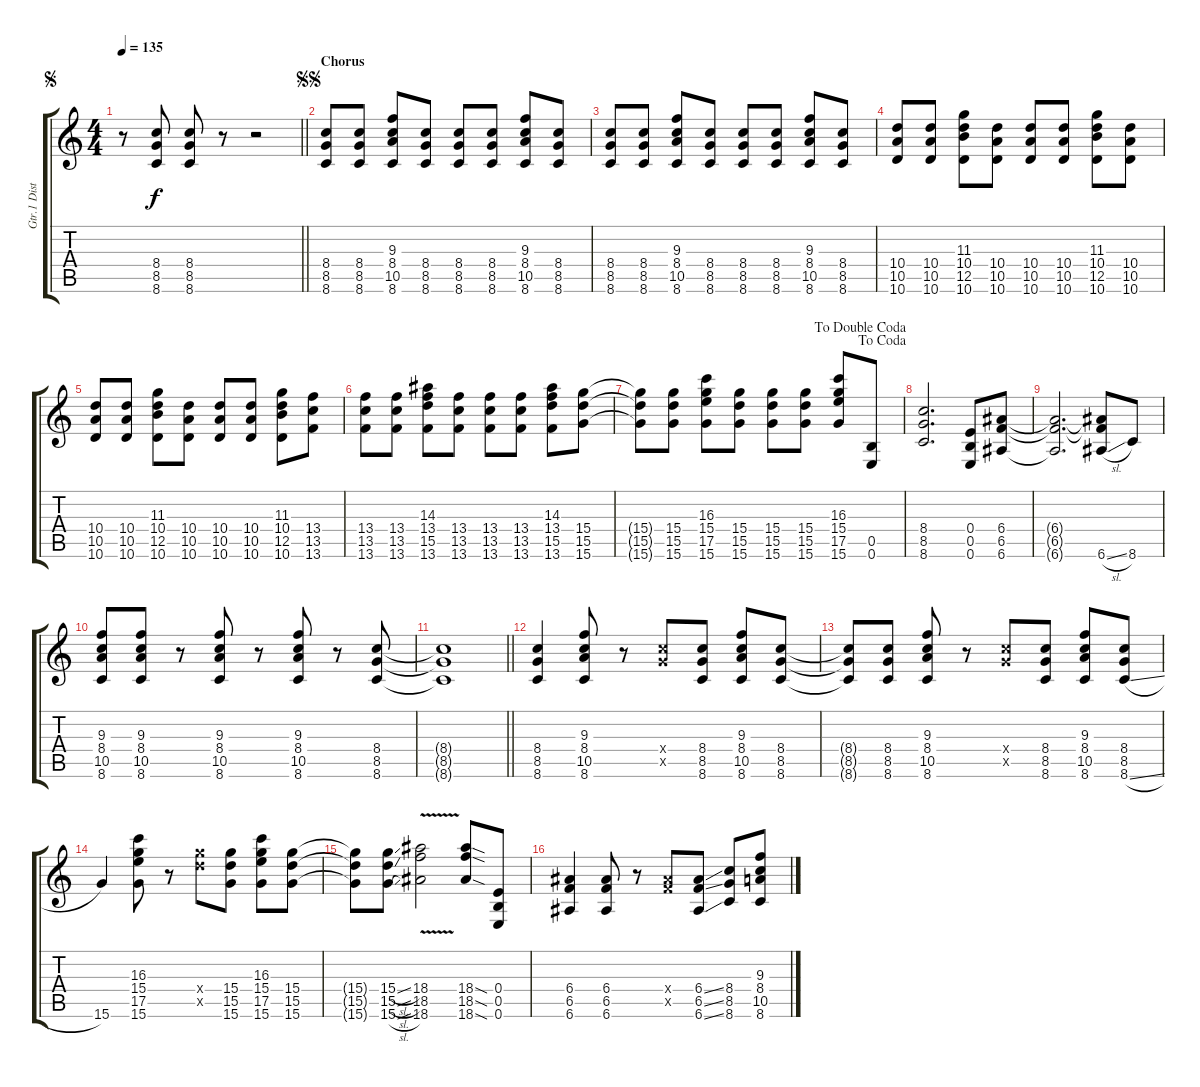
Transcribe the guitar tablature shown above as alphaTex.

\track ("Gtr.1 Dist Gtr. Open E Tuning" "Gtr.1 Dist") {instrument distortionguitar}
\staff {score tabs}
\tuning (E4 B3 Ab3 E3 B2 E2) {hide}
\ts (4 4)
\jump segno
\tempo 135
\clef g2
\barLineRight lightlight
\ks c
r.8{dy f} (8.4 8.5 8.6).8 (8.4 8.5 8.6).8 r.8 r.2 |
\section ("" "Chorus")
\jump segnosegno
(8.4 8.5 8.6).8 (8.4 8.5 8.6).8 (9.3 8.4 10.5 8.6).8 (8.4 8.5 8.6).8 (8.4 8.5 8.6).8 (8.4 8.5 8.6).8 (9.3 8.4 10.5 8.6).8 (8.4 8.5 8.6).8 |
(8.4 8.5 8.6).8 (8.4 8.5 8.6).8 (9.3 8.4 10.5 8.6).8 (8.4 8.5 8.6).8 (8.4 8.5 8.6).8 (8.4 8.5 8.6).8 (9.3 8.4 10.5 8.6).8 (8.4 8.5 8.6).8 |
(10.4 10.5 10.6).8 (10.4 10.5 10.6).8 (11.3 10.4 12.5 10.6).8 (10.4 10.5 10.6).8 (10.4 10.5 10.6).8 (10.4 10.5 10.6).8 (11.3 10.4 12.5 10.6).8 (10.4 10.5 10.6).8 |
(10.4 10.5 10.6).8 (10.4 10.5 10.6).8 (11.3 10.4 12.5 10.6).8 (10.4 10.5 10.6).8 (10.4 10.5 10.6).8 (10.4 10.5 10.6).8 (11.3 10.4 12.5 10.6).8 (13.4 13.5 13.6).8 |
(13.4 13.5 13.6).8 (13.4 13.5 13.6).8 (14.3 13.4 15.5 13.6).8 (13.4 13.5 13.6).8 (13.4 13.5 13.6).8 (13.4 13.5 13.6).8 (14.3 13.4 15.5 13.6).8 (15.4 15.5 15.6).8 |
\jump dacoda
\jump dadoublecoda
(15.4{t} 15.5{t} 15.6{t}).8 (15.4 15.5 15.6).8 (16.3 15.4 17.5 15.6).8 (15.4 15.5 15.6).8 (15.4 15.5 15.6).8 (15.4 15.5 15.6).8 (16.3 15.4 17.5 15.6).8 (0.5 0.6).8 |
(8.4 8.5 8.6).2{d} (0.4 0.5 0.6).8 (6.4 6.5 6.6).8 |
(6.4{t} 6.5{t} 6.6{t}).2{d} (6.4{t} 6.5{t} 6.6{sl}).8 8.6.8 |
(9.3 8.4 10.5 8.6).8 (9.3 8.4 10.5 8.6).8 r.8 (9.3 8.4 10.5 8.6).8 r.8 (9.3 8.4 10.5 8.6).8 r.8 (8.4 8.5 8.6).8 |
\barLineRight lightlight
(8.4{t} 8.5{t} 8.6{t}).1 |
(8.4 8.5 8.6).4 (9.3 8.4 10.5 8.6).8 r.8 (8.4{x} 8.5{x}).8 (8.4 8.5 8.6).8 (9.3 8.4 10.5 8.6).8 (8.4 8.5 8.6).8 |
(8.4{t} 8.5{t} 8.6{t}).8 (8.4 8.5 8.6).8 (9.3 8.4 10.5 8.6).8 r.8 (8.4{x} 8.5{x}).8 (8.4 8.5 8.6).8 (9.3 8.4 10.5 8.6).8 (8.4 8.5 8.6{sl}).8 |
15.6.4 (16.3 15.4 17.5 15.6).8 r.8 (15.4{x} 15.5{x}).8 (15.4 15.5 15.6).8 (16.3 15.4 17.5 15.6).8 (15.4 15.5 15.6).8 |
(15.4{t} 15.5{t} 15.6{t}).8 (15.4{sl} 15.5{sl} 15.6{sl}).8 (18.4{v} 18.5{v} 18.6{v}).2 (18.4{sod} 18.5{sod} 18.6{sod}).8 (0.4 0.5 0.6).8 |
(6.4 6.5 6.6).4 (6.4 6.5 6.6).8 r.8 (6.4{x} 6.5{x}).8 (6.4{ss} 6.5{ss} 6.6{ss}).8 (8.4 8.5 8.6).8 (9.3 8.4 10.5 8.6).8
